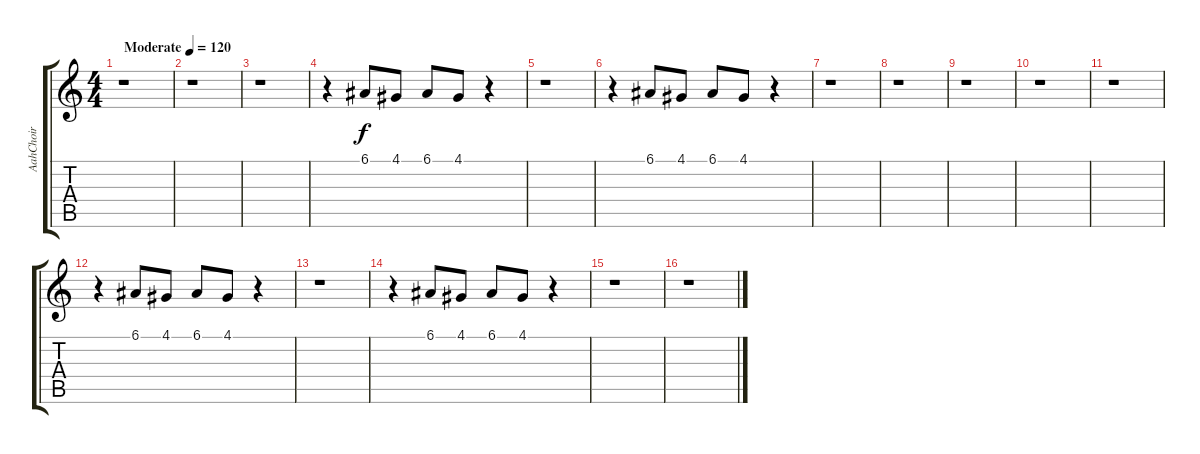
\track ("AahChoir" "AahChoir") {instrument choiraahs}
\staff {score tabs}
\tuning (E4 B3 G3 D3 A2 E2) {hide}
\ts (4 4)
\tempo (120 "Moderate")
\clef g2
\ks c
r.1{dy f instrument choiraahs} |
r.1 |
r.1 |
r.4 6.1.8 4.1.8 6.1.8 4.1.8 r.4 |
r.1 |
r.4 6.1.8 4.1.8 6.1.8 4.1.8 r.4 |
r.1 |
r.1 |
r.1 |
r.1 |
r.1 |
r.4 6.1.8 4.1.8 6.1.8 4.1.8 r.4 |
r.1 |
r.4 6.1.8 4.1.8 6.1.8 4.1.8 r.4 |
r.1 |
r.1
